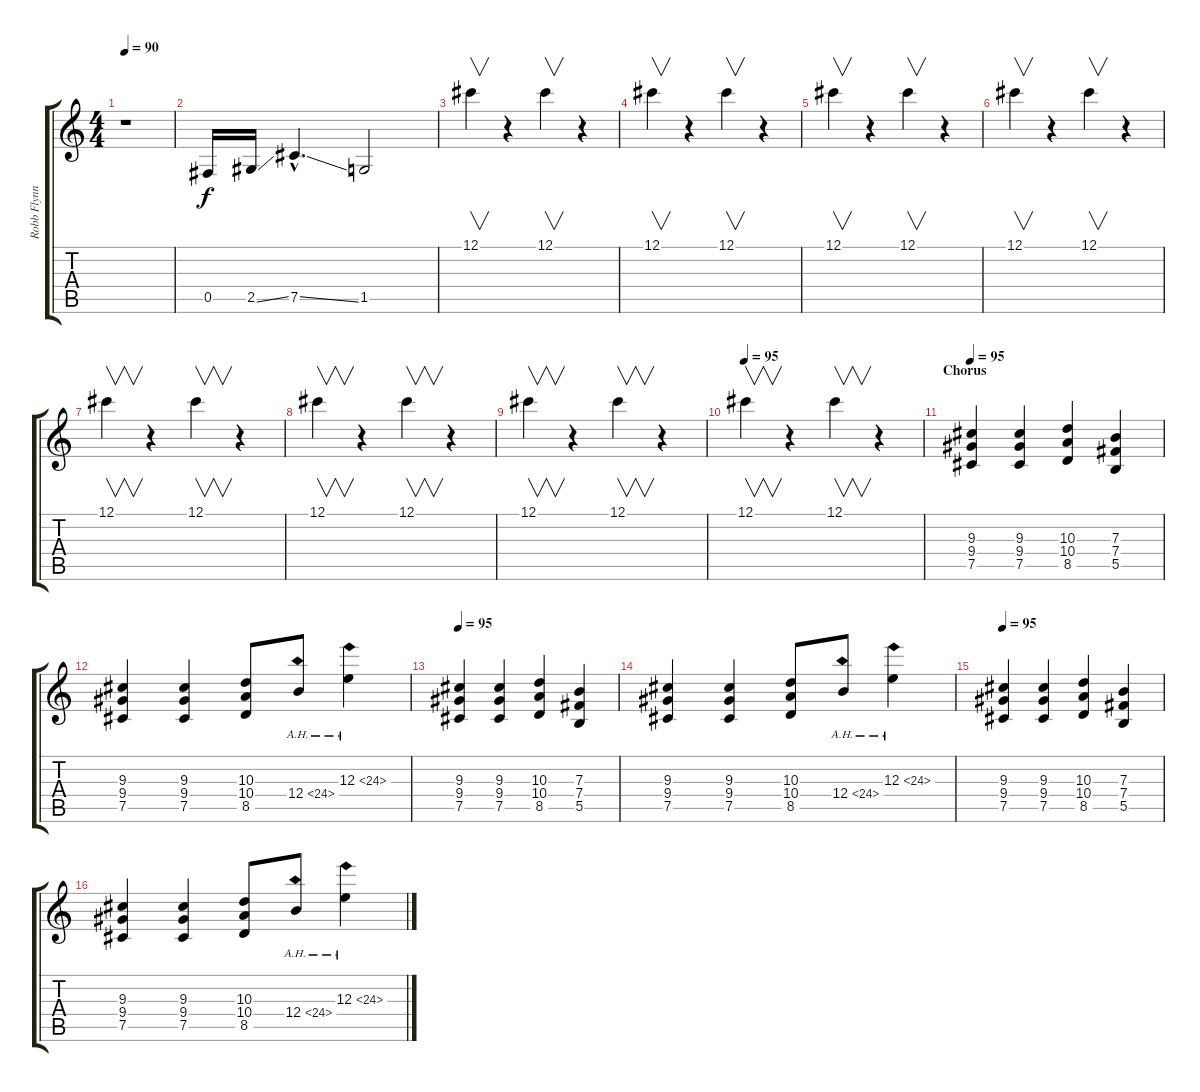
\track ("Robb Flynn - Guitar" "Robb Flynn") {instrument distortionguitar}
\staff {score tabs}
\tuning (Db4 Ab3 E3 B2 Gb2 B1) {hide}
\ts (4 4)
\tempo 90
\clef g2
\ks c
r.1{dy f} |
0.5.16{volume 12 balance 10 instrument electricguitarjazz} 2.5{ss}.16 7.5{ss hac}.4{d} 1.5.2 |
12.1.4{v volume 12 balance 12 instrument distortionguitar} r.4 12.1.4{v volume 12 balance 4 instrument distortionguitar} r.4 |
12.1.4{v volume 12 balance 12 instrument distortionguitar} r.4 12.1.4{v volume 12 balance 4 instrument distortionguitar} r.4 |
12.1.4{v volume 12 balance 12 instrument distortionguitar} r.4 12.1.4{v volume 12 balance 4 instrument distortionguitar} r.4 |
12.1.4{v volume 12 balance 12 instrument distortionguitar} r.4 12.1.4{v volume 12 balance 4 instrument distortionguitar} r.4 |
12.1.4{v volume 12 balance 12 instrument distortionguitar} r.4 12.1.4{v volume 12 balance 4 instrument distortionguitar} r.4 |
12.1.4{v volume 12 balance 12 instrument distortionguitar} r.4 12.1.4{v volume 12 balance 4 instrument distortionguitar} r.4 |
12.1.4{v volume 12 balance 12 instrument distortionguitar} r.4 12.1.4{v volume 12 balance 4 instrument distortionguitar} r.4 |
\tempo 95
12.1.4{v volume 12 balance 12 instrument distortionguitar} r.4 12.1.4{v volume 12 balance 4 instrument distortionguitar} r.4 |
\section ("" "Chorus")
\tempo 95
(9.3 9.4 7.5).4{volume 12 balance 10 instrument overdrivenguitar} (9.3 9.4 7.5).4 (10.3 10.4 8.5).4 (7.3 7.4 5.5).4 |
(9.3 9.4 7.5).4 (9.3 9.4 7.5).4 (10.3 10.4 8.5).8 12.4{ah 12}.8 12.3{ah 12}.4 |
\tempo 95
(9.3 9.4 7.5).4 (9.3 9.4 7.5).4 (10.3 10.4 8.5).4 (7.3 7.4 5.5).4 |
(9.3 9.4 7.5).4 (9.3 9.4 7.5).4 (10.3 10.4 8.5).8 12.4{ah 12}.8 12.3{ah 12}.4 |
\tempo 95
(9.3 9.4 7.5).4 (9.3 9.4 7.5).4 (10.3 10.4 8.5).4 (7.3 7.4 5.5).4 |
(9.3 9.4 7.5).4 (9.3 9.4 7.5).4 (10.3 10.4 8.5).8 12.4{ah 12}.8 12.3{ah 12}.4
